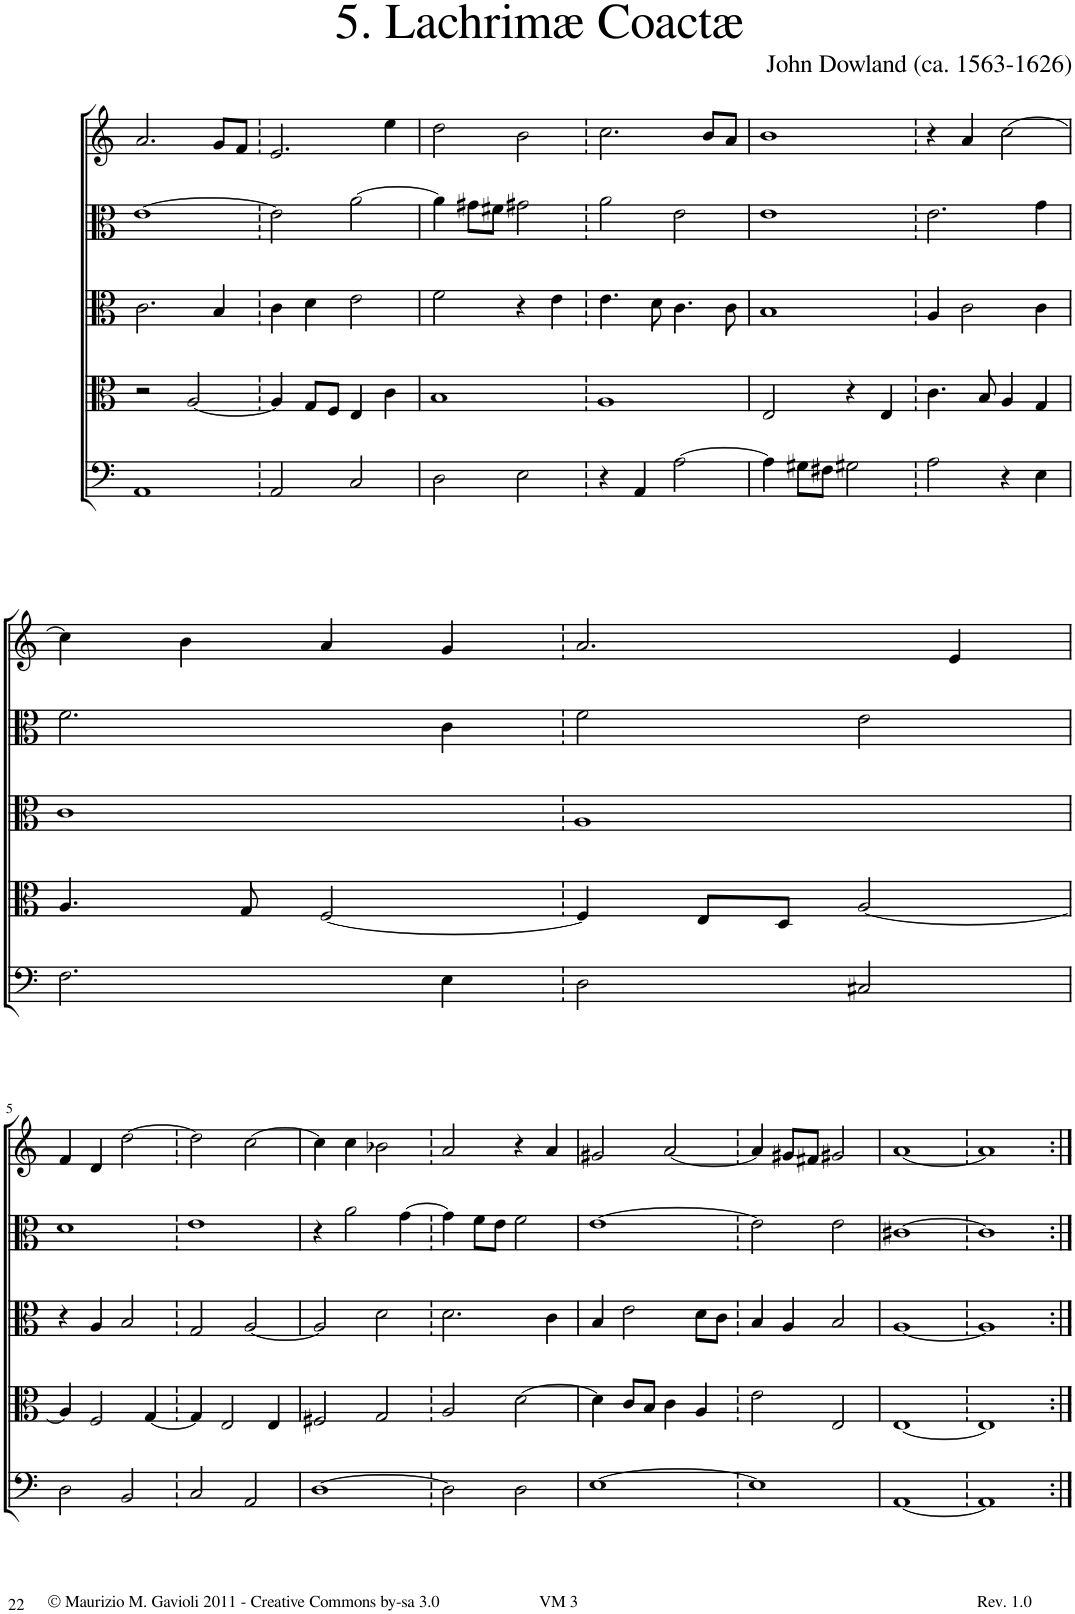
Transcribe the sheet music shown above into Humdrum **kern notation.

**kern	**kern	**kern	**kern	**kern
*part5	*part4	*part3	*part2	*part1
*staff5	*staff4	*staff3	*staff2	*staff1
*I"Bassus	*I"Quintus	*I"Tenor	*I"Altus	*I"Cantus
!!LO:PB:g=z
*clefF4	*clefC3	*clefC3	*clefC3	*clefG2
*k[]	*k[]	*k[]	*k[]	*k[]
*M2/2	*M2/2	*M2/2	*M2/2	*M2/2
=1!|:	=1!|:	=1!|:	=1!|:	=1!|:
1AA	2r	2.c\	[1e	2.a/
.	[2A/	.	.	.
.	.	4B/	.	8g/L
.	.	.	.	8f/J
=1X99	=1X99	=1X99	=1X99	=1X99
2AA/	4A/]	4c\	2e\]	2.e/
.	8G/L	4d\	.	.
.	8F/J	.	.	.
2C/	4E/	2e\	[2a\	.
.	4c\	.	.	4ee\
=2	=2	=2	=2	=2
2D\	1B	2f\	4a\]	2dd\
.	.	.	8g#X\L	.
.	.	.	8f#X\J	.
2E\	.	4r	2g#X\	2b\
.	.	4e\	.	.
=2X100	=2X100	=2X100	=2X100	=2X100
4r	1A	4.e\	2a\	2.cc\
4AA/	.	.	.	.
.	.	8d\	.	.
[2A\	.	4.c\	2e\	.
.	.	.	.	8b/L
.	.	8c\	.	8a/J
=3	=3	=3	=3	=3
4A\]	2E/	1B	1e	1b
8G#X\L	.	.	.	.
8F#X\J	.	.	.	.
2G#X\	4r	.	.	.
.	4E/	.	.	.
=3X101	=3X101	=3X101	=3X101	=3X101
2A\	4.c\	4A/	2.e\	4r
.	.	2c\	.	4a/
.	8B/	.	.	.
4r	4A/	.	.	[2cc\
4E\	4G/	4c\	4g\	.
!!LO:LB:g=z
=4	=4	=4	=4	=4
2.F\	4.A/	1c	2.f\	4cc\]
.	.	.	.	4b\
.	8G/	.	.	.
.	[2F/	.	.	4a/
4E\	.	.	4c\	4g/
=4X102	=4X102	=4X102	=4X102	=4X102
2D\	4F/]	1A	2f\	2.a/
.	8E/L	.	.	.
.	8D/J	.	.	.
2C#X/	[2A/	.	2e\	.
.	.	.	.	4e/
!!LO:LB:g=z
=5	=5	=5	=5	=5
2D\	4A/]	4r	1d	4f/
.	2F/	4A/	.	4d/
2BB/	.	2B/	.	[2dd\
.	[4G/	.	.	.
=5X103	=5X103	=5X103	=5X103	=5X103
2C/	4G/]	2G/	1e	2dd\]
.	2E/	.	.	.
2AA/	.	[2A/	.	[2cc\
.	4E/	.	.	.
=6	=6	=6	=6	=6
[1D	2F#X/	2A/]	4r	4cc\]
.	.	.	2a\	4cc\
.	2G/	2d\	.	2b-X\
.	.	.	[4g\	.
=6X104	=6X104	=6X104	=6X104	=6X104
2D\]	2A/	2.d\	4g\]	2a/
.	.	.	8f\L	.
.	.	.	8e\J	.
2D\	[2d\	.	2f\	4r
.	.	4c\	.	4a/
=7	=7	=7	=7	=7
[1E	4d\]	4B/	[1e	2g#X/
.	8c/L	2e\	.	.
.	8B/J	.	.	.
.	4c\	.	.	[2a/
.	4A/	8d\L	.	.
.	.	8c\J	.	.
=7X105	=7X105	=7X105	=7X105	=7X105
1E]	2e\	4B/	2e\]	4a/]
.	.	4A/	.	8g#X/L
.	.	.	.	8f#X/J
.	2E/	2B/	2e\	2g#X/
=8	=8	=8	=8	=8
[1AA	[1E	[1A	[1c#X	[1a
=8X106	=8X106	=8X106	=8X106	=8X106
1AA]	1E]	1A]	1c#]	1a]
=:|!	=:|!	=:|!	=:|!	=:|!
*-	*-	*-	*-	*-
